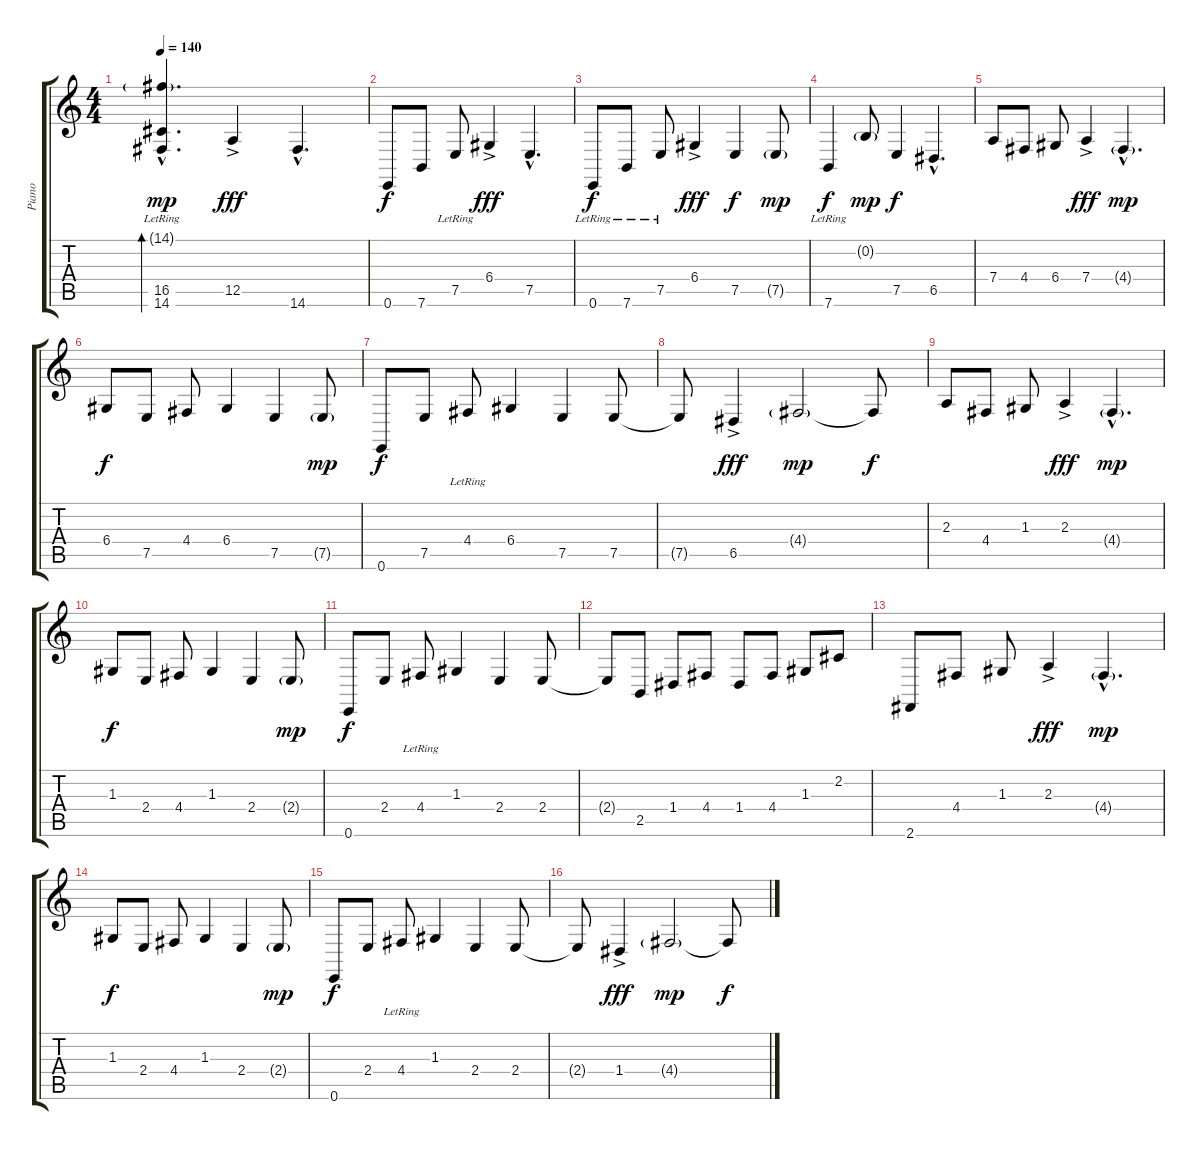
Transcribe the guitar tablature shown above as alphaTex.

\track ("Piano" "Piano") {instrument brightacousticpiano}
\staff {score tabs}
\tuning (E4 B3 G3 D3 A2 E2) {hide}
\ts (4 4)
\tempo 140
\clef g2
\ks c
(14.1{g hac lr} 16.5{hac lr} 14.6{hac lr}).4{d bd 480 dy mp} 12.5{ac}.4{dy fff} 14.6{hac}.4{d} |
0.6.8{dy f} 7.6.8 7.5{lr}.8 6.4{ac}.4{dy fff} 7.5{hac}.4{d} |
0.6{lr}.8{dy f} 7.6{lr}.8 7.5{lr}.8 6.4{ac}.4{dy fff} 7.5.4{dy f} 7.5{g}.8{dy mp} |
7.6{lr}.4{dy f volume 8} 0.2{g}.8{dy mp} 7.5.4{dy f} 6.5{hac}.4{d} |
7.4.8 4.4.8 6.4.8 7.4{ac}.4{dy fff} 4.4{g hac}.4{d dy mp} |
6.4.8{dy f} 7.5.8 4.4.8 6.4.4 7.5.4 7.5{g}.8{dy mp} |
0.6.8{dy f} 7.5.8 4.4{lr}.8 6.4.4 7.5.4 7.5.8 |
7.5{t}.8 6.5{ac}.4{dy fff} 4.4{g}.2{dy mp} 4.4{t}.8{dy f} |
2.3.8 4.4.8 1.3.8 2.3{ac}.4{dy fff} 4.4{g hac}.4{d dy mp} |
1.3.8{dy f} 2.4.8 4.4.8 1.3.4 2.4.4 2.4{g}.8{dy mp} |
0.6.8{dy f} 2.4.8 4.4{lr}.8 1.3.4 2.4.4 2.4.8 |
2.4{t}.8 2.5.8 1.4.8 4.4.8 1.4.8 4.4.8 1.3.8 2.2.8 |
2.6.8 4.4.8 1.3.8 2.3{ac}.4{dy fff} 4.4{g hac}.4{d dy mp} |
1.3.8{dy f} 2.4.8 4.4.8 1.3.4 2.4.4 2.4{g}.8{dy mp} |
0.6.8{dy f} 2.4.8 4.4{lr}.8 1.3.4 2.4.4 2.4.8 |
2.4{t}.8 1.4{ac}.4{dy fff} 4.4{g}.2{dy mp} 4.4{t}.8{dy f}
